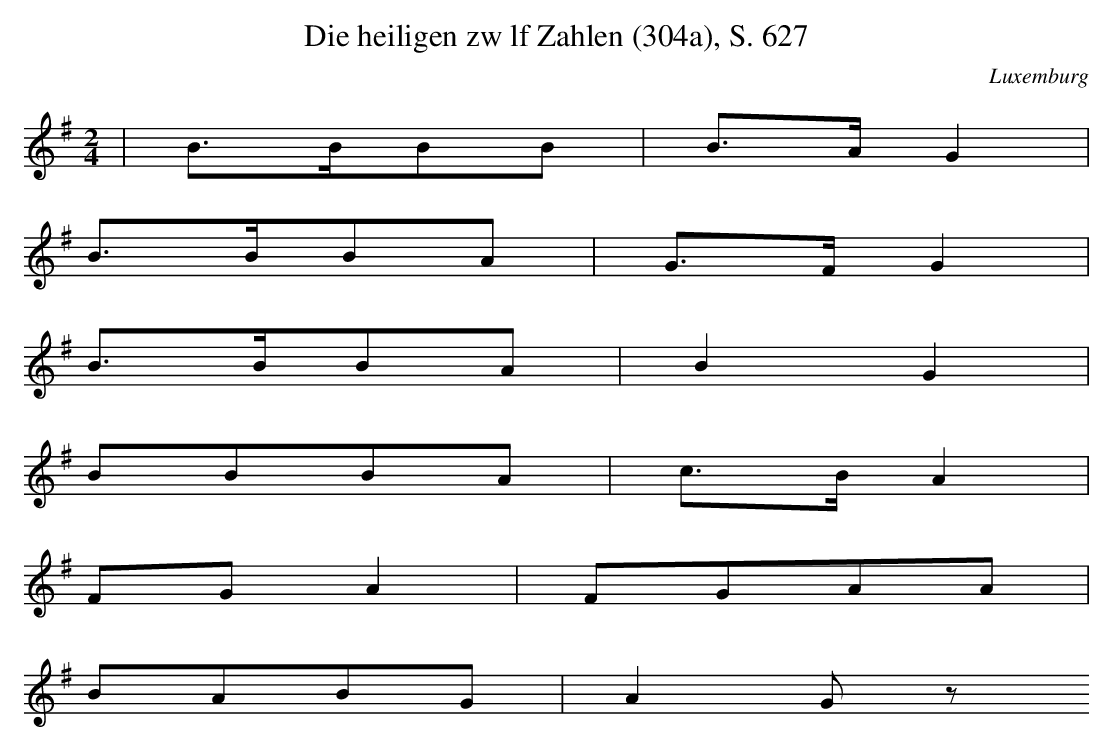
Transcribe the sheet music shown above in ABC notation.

X:1
T: Die heiligen zwlf Zahlen (304a), S. 627
O: Luxemburg
M: 2/4
L: 1/16
K: G
 | B3BB2B2 | B3AG4 |
B3BB2A2 | G3FG4 |
B3BB2A2 | B4G4 |
B2B2B2A2 | c3BA4 |
F2G2A4 | F2G2A2A2 |
B2A2B2G2 | A4G2z2
